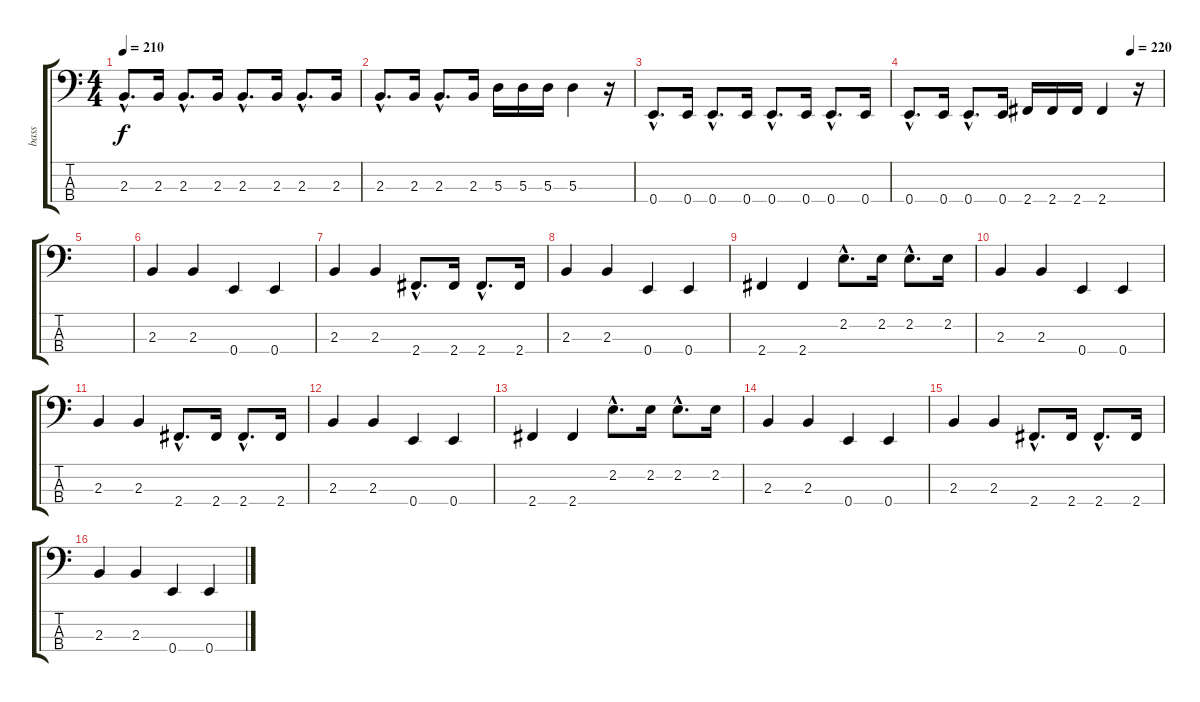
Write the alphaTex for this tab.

\track ("bass" "bass") {instrument electricbassfinger}
\staff {score tabs}
\tuning (G2 D2 A1 E1) {hide}
\ts (4 4)
\tempo 210
\clef f4
\ks c
2.3{hac}.8{d dy f} 2.3.16 2.3{hac}.8{d} 2.3.16 2.3{hac}.8{d} 2.3.16 2.3{hac}.8{d} 2.3.16 |
2.3{hac}.8{d} 2.3.16 2.3{hac}.8{d} 2.3.16 5.3.16 5.3.16 5.3.16 5.3.4 r.16 |
0.4{hac}.8{d} 0.4.16 0.4{hac}.8{d} 0.4.16 0.4{hac}.8{d} 0.4.16 0.4{hac}.8{d} 0.4.16 |
\tempo (220 0.875)
0.4{hac}.8{d} 0.4.16 0.4{hac}.8{d} 0.4.16 2.4.16 2.4.16 2.4.16 2.4.4 r.16 |
|
2.3.4 2.3.4 0.4.4 0.4.4 |
2.3.4 2.3.4 2.4{hac}.8{d} 2.4.16 2.4{hac}.8{d} 2.4.16 |
2.3.4 2.3.4 0.4.4 0.4.4 |
2.4.4 2.4.4 2.2{hac}.8{d} 2.2.16 2.2{hac}.8{d} 2.2.16 |
2.3.4 2.3.4 0.4.4 0.4.4 |
2.3.4 2.3.4 2.4{hac}.8{d} 2.4.16 2.4{hac}.8{d} 2.4.16 |
2.3.4 2.3.4 0.4.4 0.4.4 |
2.4.4 2.4.4 2.2{hac}.8{d} 2.2.16 2.2{hac}.8{d} 2.2.16 |
2.3.4 2.3.4 0.4.4 0.4.4 |
2.3.4 2.3.4 2.4{hac}.8{d} 2.4.16 2.4{hac}.8{d} 2.4.16 |
2.3.4 2.3.4 0.4.4 0.4.4
